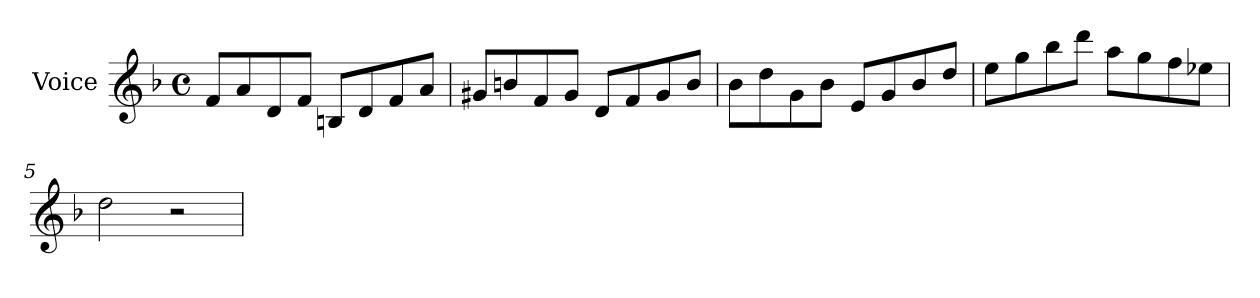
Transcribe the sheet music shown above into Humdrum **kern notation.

**kern
*part1
*staff1
*I"Voice
*I'Voice
*clefG2
*k[b-]
*M4/4
*met(c)
=1
8f/L
8a/
8d/
8f/J
8Bn/L
8d/
8f/
8a/J
=2
8g#X/L
8bn/
8f/
8g#/J
8d/L
8f/
8g#/
8b/J
=3
8b-\L
8dd\
8g\
8b-\J
8e/L
8g/
8b-/
8dd/J
=4
8ee\L
8gg\
8bb-\
8ddd\J
8aa\L
8gg\
8ff\
8ee-X\J
=5
2dd\
2rcc
=
*-
